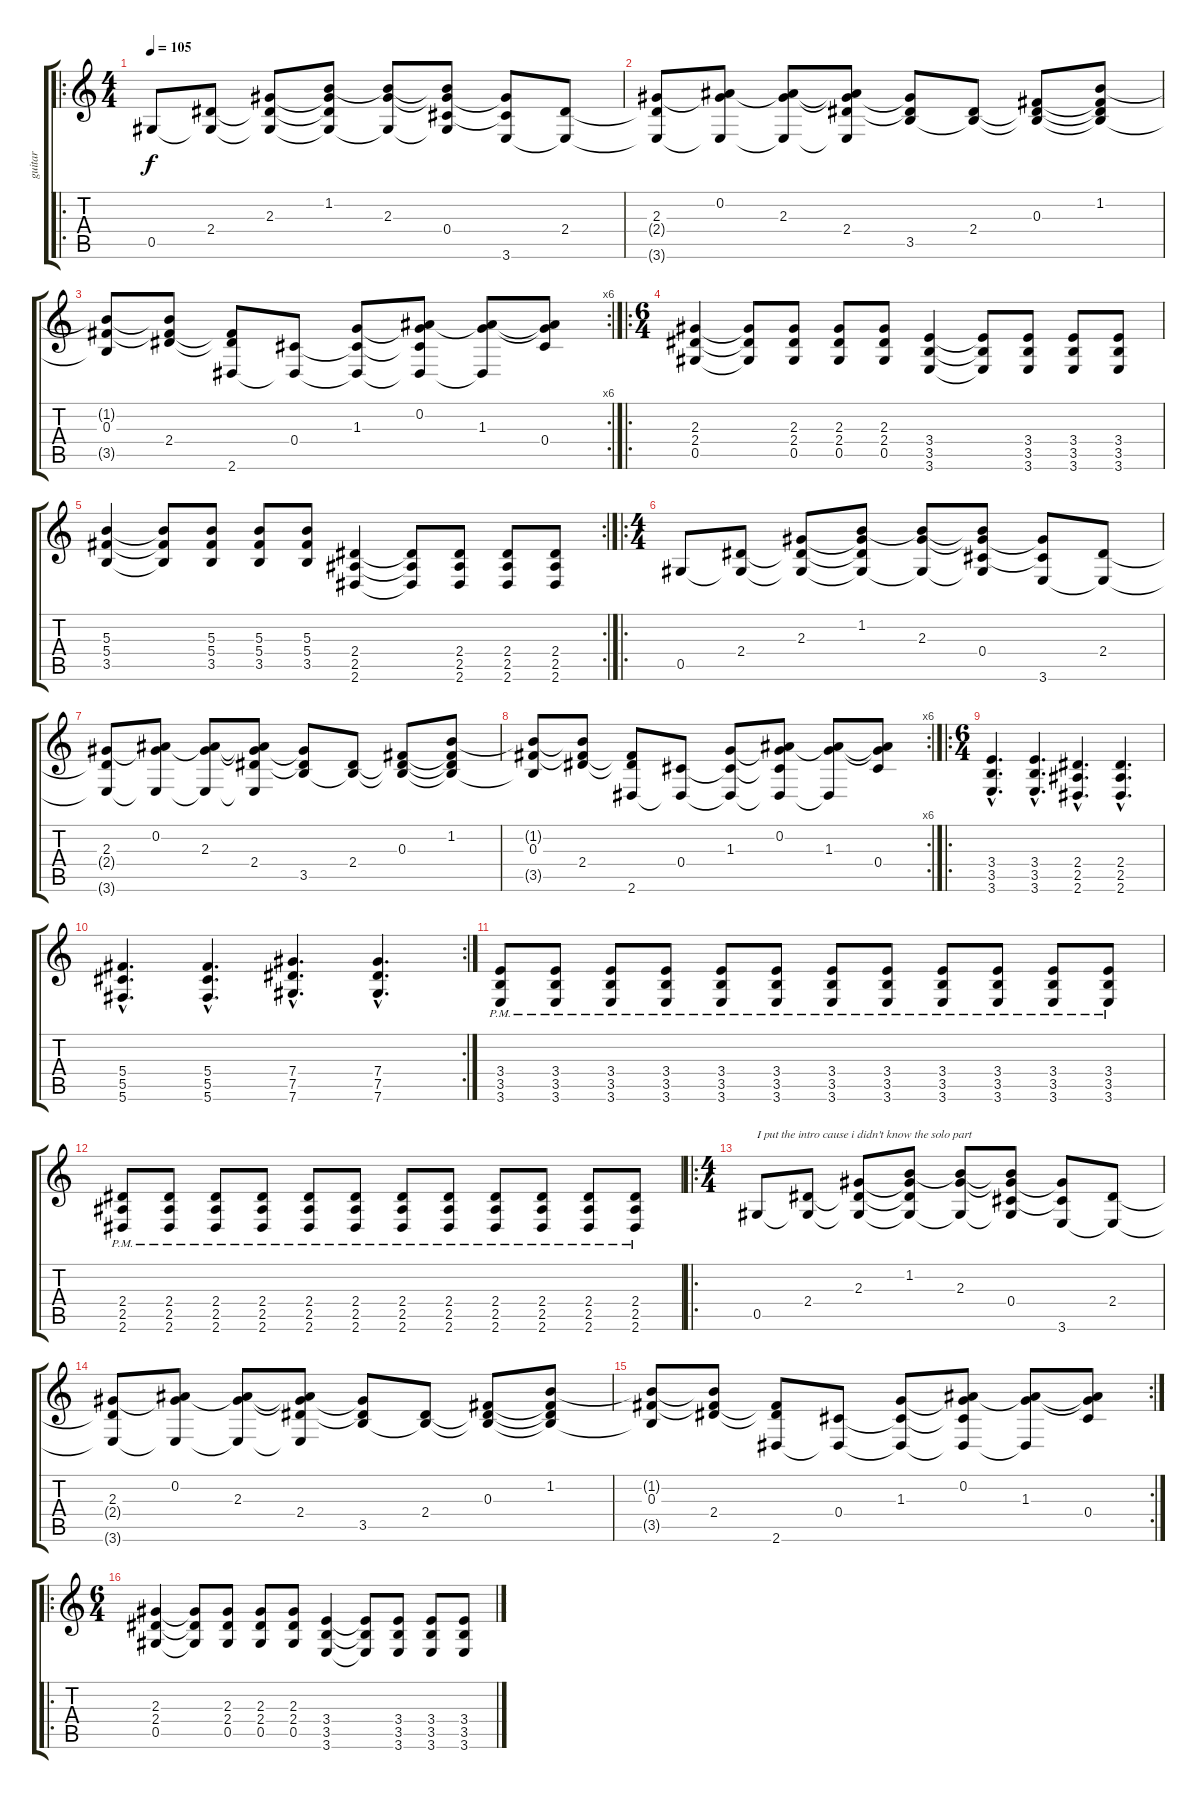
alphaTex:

\track ("guitar" "guitar") {instrument electricguitarclean}
\staff {score tabs}
\tuning (Eb4 Bb3 Gb3 Db3 Ab2 Db2) {hide}
\ro
\ts (4 4)
\tempo 105
\clef g2
\ks c
0.5.8{dy f instrument electricguitarclean} (2.4 0.5{t}).8 (2.3 2.4{t} 0.5{t}).8 (1.2 2.3{t} 2.4{t} 0.5{t}).8 (1.2{t} 2.3 0.5{t}).8 (1.2{t} 2.3{t} 0.4 0.5{t}).8 (2.3{t} 0.4{t} 3.6).8 (2.4 3.6{t}).8 |
(2.3 2.4{t} 3.6{t}).8 (0.2 2.3{t} 3.6{t}).8 (0.2{t} 2.3 3.6{t}).8 (0.2{t} 2.3{t} 2.4 3.6{t}).8 (2.3{t} 2.4{t} 3.5).8 (2.4 3.5{t}).8 (0.3 2.4{t} 3.5{t}).8 (1.2 0.3{t} 2.4{t} 3.5{t}).8 |
\rc 6
(1.2{t} 0.3 3.5{t}).8 (1.2{t} 0.3{t} 2.4).8 (0.3{t} 2.4{t} 2.6).8 (0.4 2.6{t}).8 (1.3 0.4{t} 2.6{t}).8 (0.2 1.3{t} 0.4{t} 2.6{t}).8 (0.2{t} 1.3 2.6{t}).8 (0.2{t} 1.3{t} 0.4).8 |
\ro
\ts (6 4)
(2.3 2.4 0.5).4{instrument distortionguitar} (2.3{t} 2.4{t} 0.5{t}).8 (2.3 2.4 0.5).8 (2.3 2.4 0.5).8 (2.3 2.4 0.5).8 (3.4 3.5 3.6).4 (3.4{t} 3.5{t} 3.6{t}).8 (3.4 3.5 3.6).8 (3.4 3.5 3.6).8 (3.4 3.5 3.6).8 |
\rc 2
(5.3 5.4 3.5).4 (5.3{t} 5.4{t} 3.5{t}).8 (5.3 5.4 3.5).8 (5.3 5.4 3.5).8 (5.3 5.4 3.5).8 (2.4 2.5 2.6).4 (2.4{t} 2.5{t} 2.6{t}).8 (2.4 2.5 2.6).8 (2.4 2.5 2.6).8 (2.4 2.5 2.6).8 |
\ro
\ts (4 4)
0.5.8{instrument electricguitarclean} (2.4 0.5{t}).8 (2.3 2.4{t} 0.5{t}).8 (1.2 2.3{t} 2.4{t} 0.5{t}).8 (1.2{t} 2.3 0.5{t}).8 (1.2{t} 2.3{t} 0.4 0.5{t}).8 (2.3{t} 0.4{t} 3.6).8 (2.4 3.6{t}).8 |
(2.3 2.4{t} 3.6{t}).8 (0.2 2.3{t} 3.6{t}).8 (0.2{t} 2.3 3.6{t}).8 (0.2{t} 2.3{t} 2.4 3.6{t}).8 (2.3{t} 2.4{t} 3.5).8 (2.4 3.5{t}).8 (0.3 2.4{t} 3.5{t}).8 (1.2 0.3{t} 2.4{t} 3.5{t}).8 |
\rc 6
(1.2{t} 0.3 3.5{t}).8 (1.2{t} 0.3{t} 2.4).8 (0.3{t} 2.4{t} 2.6).8 (0.4 2.6{t}).8 (1.3 0.4{t} 2.6{t}).8 (0.2 1.3{t} 0.4{t} 2.6{t}).8 (0.2{t} 1.3 2.6{t}).8 (0.2{t} 1.3{t} 0.4).8 |
\ro
\ts (6 4)
(3.4{hac} 3.5{hac} 3.6{hac}).4{d instrument distortionguitar} (3.4{hac} 3.5{hac} 3.6{hac}).4{d} (2.4{hac} 2.5{hac} 2.6{hac}).4{d} (2.4{hac} 2.5{hac} 2.6{hac}).4{d} |
\rc 2
(5.4{hac} 5.5{hac} 5.6{hac}).4{d} (5.4{hac} 5.5{hac} 5.6{hac}).4{d} (7.4{hac} 7.5{hac} 7.6{hac}).4{d} (7.4{hac} 7.5{hac} 7.6{hac}).4{d} |
(3.4{pm} 3.5{pm} 3.6{pm}).8 (3.4{pm} 3.5{pm} 3.6{pm}).8 (3.4{pm} 3.5{pm} 3.6{pm}).8 (3.4{pm} 3.5{pm} 3.6{pm}).8 (3.4{pm} 3.5{pm} 3.6{pm}).8 (3.4{pm} 3.5{pm} 3.6{pm}).8 (3.4{pm} 3.5{pm} 3.6{pm}).8 (3.4{pm} 3.5{pm} 3.6{pm}).8 (3.4{pm} 3.5{pm} 3.6{pm}).8 (3.4{pm} 3.5{pm} 3.6{pm}).8 (3.4{pm} 3.5{pm} 3.6{pm}).8 (3.4{pm} 3.5{pm} 3.6{pm}).8 |
(2.4{pm} 2.5{pm} 2.6{pm}).8 (2.4{pm} 2.5{pm} 2.6{pm}).8 (2.4{pm} 2.5{pm} 2.6{pm}).8 (2.4{pm} 2.5{pm} 2.6{pm}).8 (2.4{pm} 2.5{pm} 2.6{pm}).8 (2.4{pm} 2.5{pm} 2.6{pm}).8 (2.4{pm} 2.5{pm} 2.6{pm}).8 (2.4{pm} 2.5{pm} 2.6{pm}).8 (2.4{pm} 2.5{pm} 2.6{pm}).8 (2.4{pm} 2.5{pm} 2.6{pm}).8 (2.4{pm} 2.5{pm} 2.6{pm}).8 (2.4{pm} 2.5{pm} 2.6{pm}).8 |
\ro
\ts (4 4)
0.5.8{txt "I put the intro cause i didn't know the solo part" instrument electricguitarclean} (2.4 0.5{t}).8 (2.3 2.4{t} 0.5{t}).8 (1.2 2.3{t} 2.4{t} 0.5{t}).8 (1.2{t} 2.3 0.5{t}).8 (1.2{t} 2.3{t} 0.4 0.5{t}).8 (2.3{t} 0.4{t} 3.6).8 (2.4 3.6{t}).8 |
(2.3 2.4{t} 3.6{t}).8 (0.2 2.3{t} 3.6{t}).8 (0.2{t} 2.3 3.6{t}).8 (0.2{t} 2.3{t} 2.4 3.6{t}).8 (2.3{t} 2.4{t} 3.5).8 (2.4 3.5{t}).8 (0.3 2.4{t} 3.5{t}).8 (1.2 0.3{t} 2.4{t} 3.5{t}).8 |
\rc 2
(1.2{t} 0.3 3.5{t}).8 (1.2{t} 0.3{t} 2.4).8 (0.3{t} 2.4{t} 2.6).8 (0.4 2.6{t}).8 (1.3 0.4{t} 2.6{t}).8 (0.2 1.3{t} 0.4{t} 2.6{t}).8 (0.2{t} 1.3 2.6{t}).8 (0.2{t} 1.3{t} 0.4).8 |
\ro
\ts (6 4)
(2.3 2.4 0.5).4{instrument distortionguitar} (2.3{t} 2.4{t} 0.5{t}).8 (2.3 2.4 0.5).8 (2.3 2.4 0.5).8 (2.3 2.4 0.5).8 (3.4 3.5 3.6).4 (3.4{t} 3.5{t} 3.6{t}).8 (3.4 3.5 3.6).8 (3.4 3.5 3.6).8 (3.4 3.5 3.6).8
